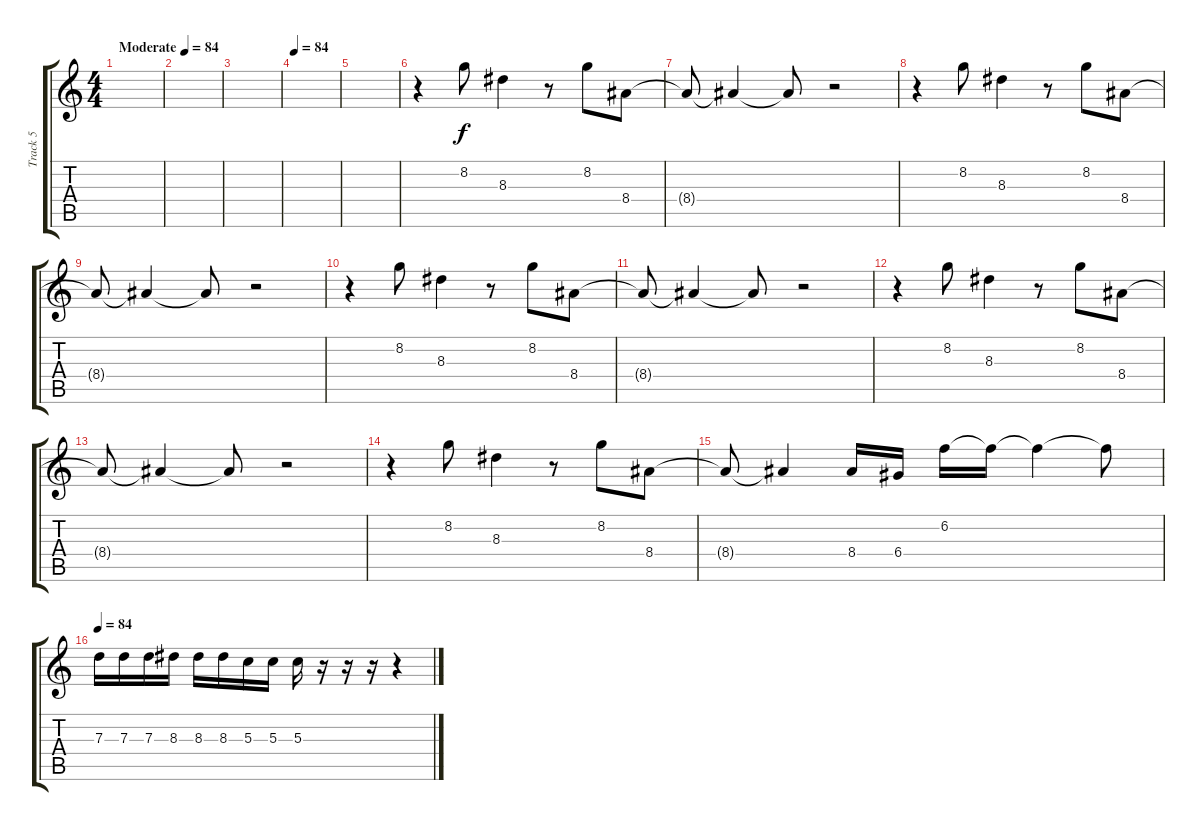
\track ("Track 5" "Track 5") {instrument electricguitarclean}
\staff {score tabs}
\tuning (E4 B3 G3 D3 A2 E2) {hide}
\ts (4 4)
\tempo (84 "Moderate")
\tempo 105
\tempo (84 "Moderate")
\clef g2
\ks c
|
|
|
\tempo 84
|
|
r.4{volume 16 instrument electricguitarclean} 8.2.8 8.3.4 r.8 8.2.8 8.4.8 |
8.4{t}.8 8.4{t}.4 8.4{t}.8 r.2 |
r.4 8.2.8 8.3.4 r.8 8.2.8 8.4.8 |
8.4{t}.8 8.4{t}.4 8.4{t}.8 r.2 |
r.4 8.2.8 8.3.4 r.8 8.2.8 8.4.8 |
8.4{t}.8 8.4{t}.4 8.4{t}.8 r.2 |
r.4 8.2.8 8.3.4 r.8 8.2.8 8.4.8 |
8.4{t}.8 8.4{t}.4 8.4{t}.8 r.2 |
r.4 8.2.8 8.3.4 r.8 8.2.8 8.4.8 |
8.4{t}.8 8.4{t}.4 8.4.16 6.4.16 6.2.16 6.2{t}.16 6.2{t}.4 6.2{t}.8 |
\tempo 84
7.3.16 7.3.16 7.3.16 8.3.16 8.3.16 8.3.16 5.3.16 5.3.16 5.3.16 r.16 r.16 r.16 r.4
